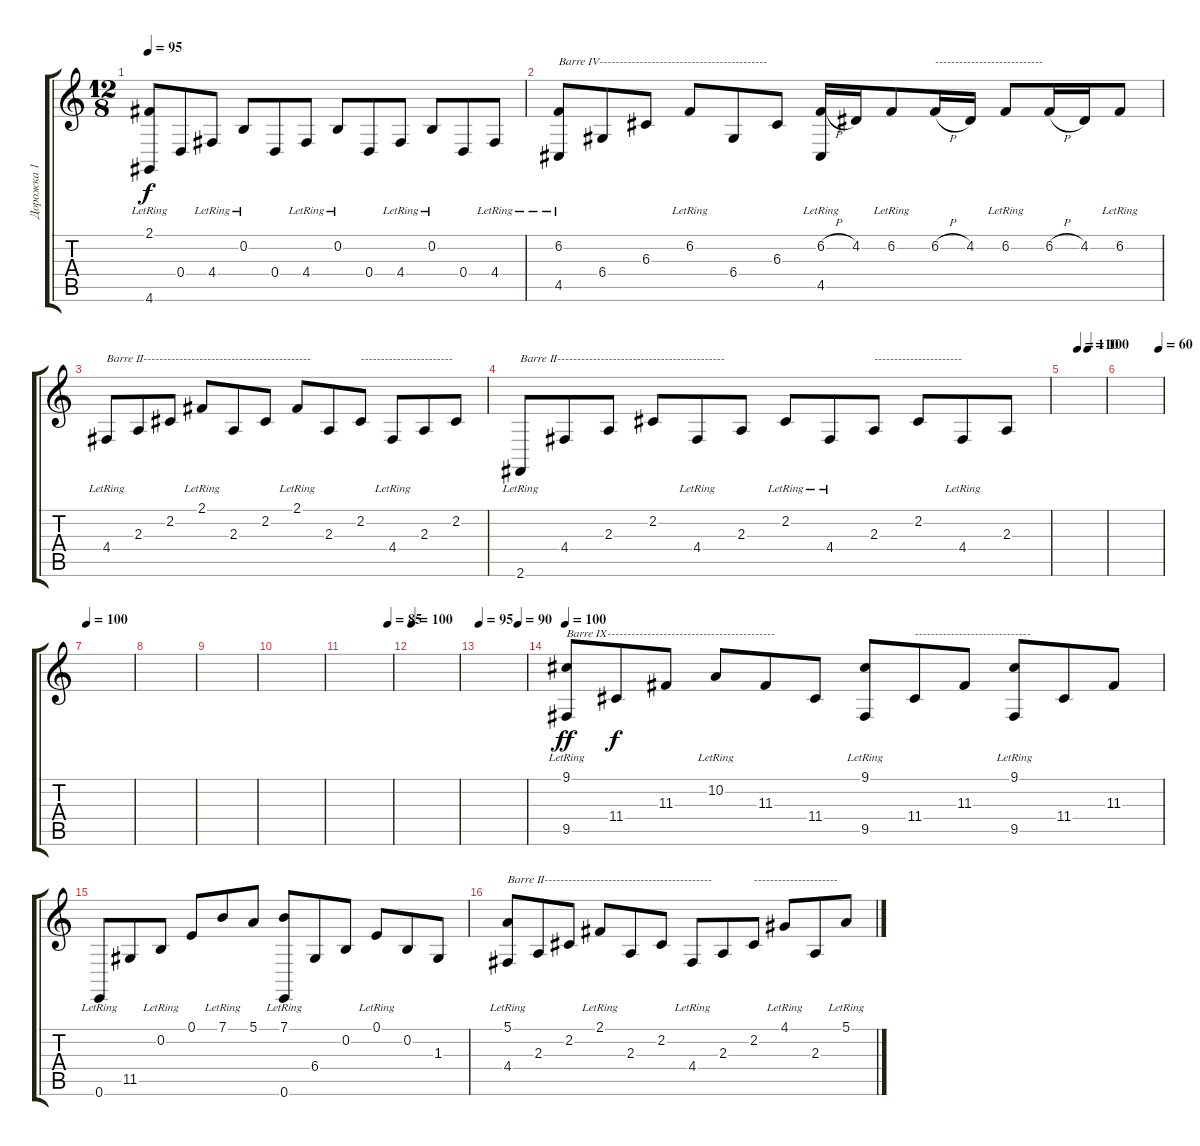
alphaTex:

\track ("Дорожка 1" "Дорожка 1") {instrument electricgrandpiano}
\staff {score tabs}
\tuning (E4 B3 G3 D3 A2 E2) {hide}
\ts (12 8)
\tempo 95
\clef g2
\ks c
(2.1{lr} 4.6{lr}).8{dy f} 0.4.8 4.4{lr}.8 0.2{lr}.8 0.4.8 4.4{lr}.8 0.2{lr}.8 0.4.8 4.4{lr}.8 0.2{lr}.8 0.4.8 4.4{lr}.8 |
(6.2{lr} 4.5{lr}).8{txt "Barre IV------------------------------------------"} 6.4.8 6.3.8 6.2{lr}.8 6.4.8 6.3.8 (6.2{h} 4.5{lr}).16 4.2.16 6.2{lr}.8 6.2{h}.16{txt "---------------------------"} 4.2.16 6.2{lr}.8 6.2{h}.16 4.2.16 6.2{lr}.8 |
4.4{lr}.8{txt "Barre II------------------------------------------"} 2.3.8 2.2.8 2.1{lr}.8 2.3.8 2.2.8 2.1{lr}.8 2.3.8 2.2.8{txt "-----------------------"} 4.4{lr}.8 2.3.8 2.2.8 |
2.6{lr}.8{txt "Barre II------------------------------------------"} 4.4.8 2.3.8 2.2.8 4.4{lr}.8 2.3.8 2.2{lr}.8 4.4{lr}.8 2.3.8{txt "----------------------"} 2.2.8 4.4{lr}.8 2.3.8 |
\tempo (110 0.3333333333333333)
\tempo (100 0.5833333333333334)
|
\tempo (60 0.9166666666666666)
|
\tempo 100
|
|
|
|
\tempo (85 0.9166666666666666)
|
\tempo 100
|
\tempo 95
\tempo (90 0.8333333333333334)
|
\tempo 100
(9.1{lr} 9.5{lr}).8{txt "Barre IX------------------------------------------" dy ff volume 16} 11.4.8{dy f} 11.3.8 10.2{lr}.8 11.3.8 11.4.8 (9.1{lr} 9.5{lr}).8 11.4.8{txt "-----------------------------"} 11.3.8 (9.1{lr} 9.5{lr}).8 11.4.8 11.3.8 |
0.6{lr}.8 11.5.8 0.2{lr}.8 0.1.8 7.1{lr}.8 5.1.8 (7.1{lr} 0.6{lr}).8 6.4.8 0.2.8 0.1{lr}.8 0.2.8 1.3.8 |
(5.1{lr} 4.4{lr}).8{txt "Barre II------------------------------------------"} 2.3.8 2.2.8 2.1{lr}.8 2.3.8 2.2.8 4.4{lr}.8 2.3.8 2.2.8{txt "---------------------"} 4.1{lr}.8 2.3.8 5.1{lr}.8
